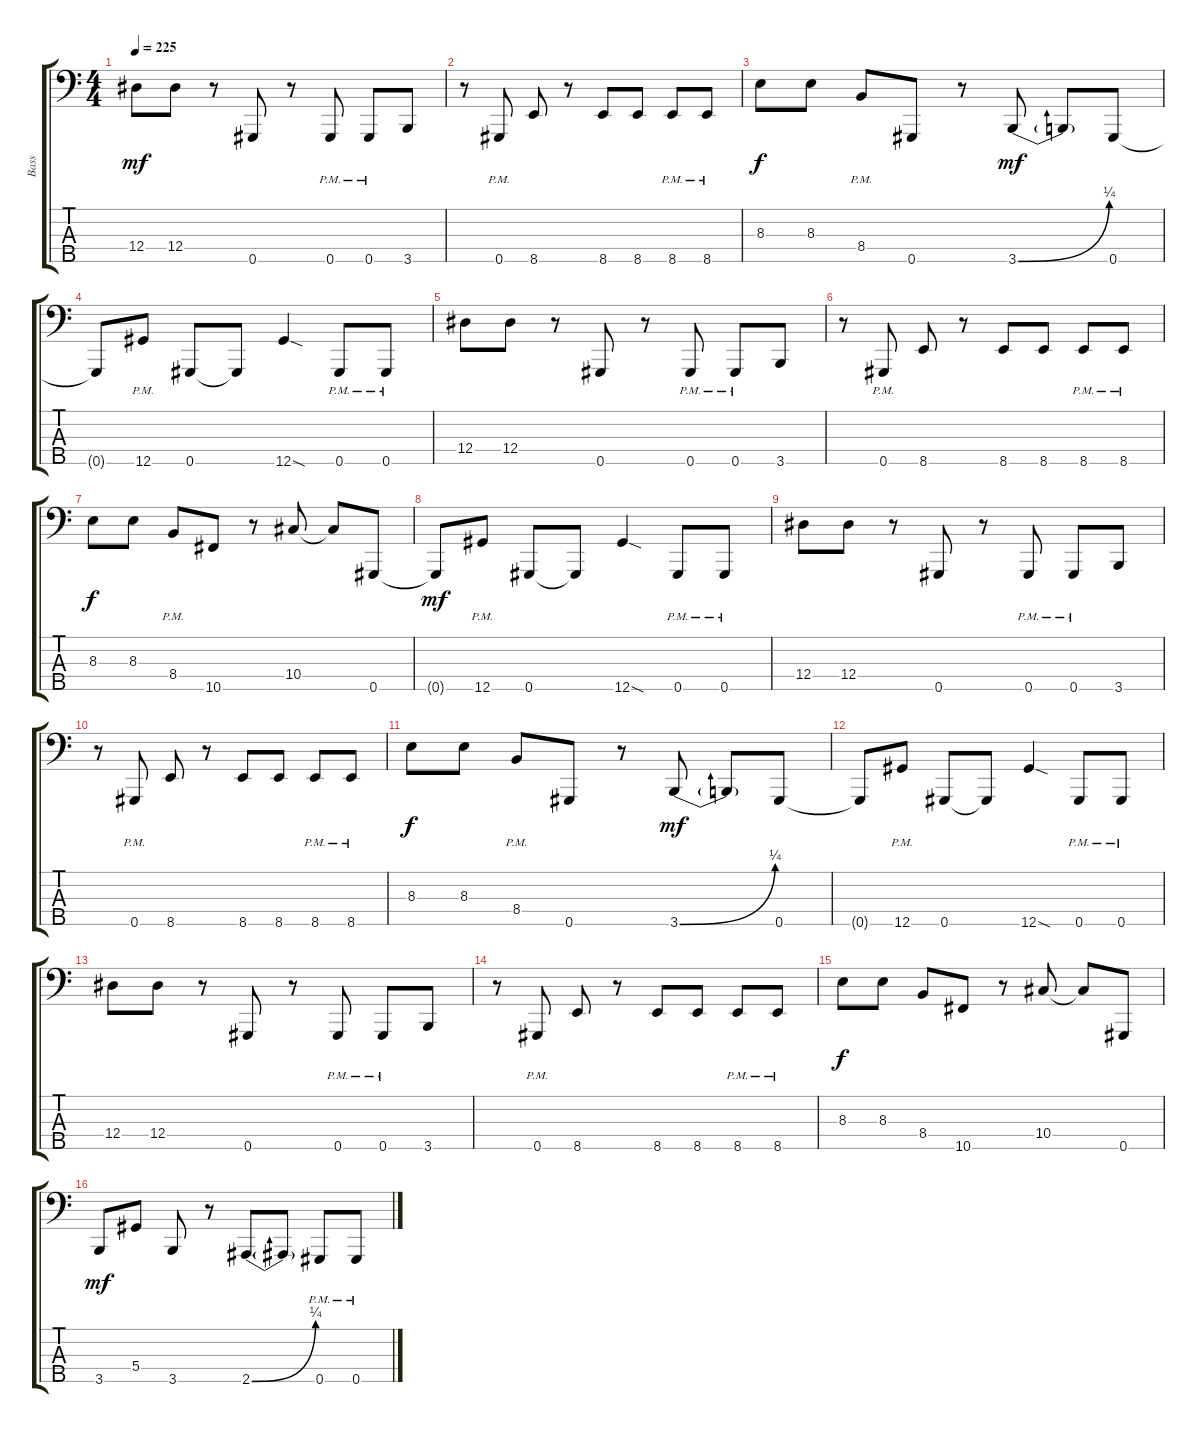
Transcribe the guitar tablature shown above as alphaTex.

\track ("Bass" "Bass") {instrument electricbassfinger}
\staff {score tabs}
\tuning (Eb2 Db2 Ab1 Eb1 Ab0) {hide}
\ts (4 4)
\tempo 225
\clef f4
\ks c
12.4.8{dy mf} 12.4.8 r.8 0.5.8 r.8 0.5{pm}.8 0.5{pm}.8 3.5.8 |
r.8 0.5{pm}.8 8.5.8 r.8 8.5.8 8.5.8 8.5{pm}.8 8.5{pm}.8 |
8.3.8{dy f} 8.3.8 8.4{pm}.8 0.5.8 r.8 3.5{be (bend 0 0 60 1)}.8{dy mf} 3.5{t}.8 0.5.8 |
0.5{t}.8 12.5{pm}.8 0.5.8 0.5{t}.8 12.5{sod}.4 0.5{pm}.8 0.5{pm}.8 |
12.4.8 12.4.8 r.8 0.5.8 r.8 0.5{pm}.8 0.5{pm}.8 3.5.8 |
r.8 0.5{pm}.8 8.5.8 r.8 8.5.8 8.5.8 8.5{pm}.8 8.5{pm}.8 |
8.3.8{dy f} 8.3.8 8.4{pm}.8 10.5.8 r.8 10.4.8 10.4{t}.8 0.5.8 |
0.5{t}.8{dy mf} 12.5{pm}.8 0.5.8 0.5{t}.8 12.5{sod}.4 0.5{pm}.8 0.5{pm}.8 |
12.4.8 12.4.8 r.8 0.5.8 r.8 0.5{pm}.8 0.5{pm}.8 3.5.8 |
r.8 0.5{pm}.8 8.5.8 r.8 8.5.8 8.5.8 8.5{pm}.8 8.5{pm}.8 |
8.3.8{dy f} 8.3.8 8.4{pm}.8 0.5.8 r.8 3.5{be (bend 0 0 60 1)}.8{dy mf} 3.5{t}.8 0.5.8 |
0.5{t}.8 12.5{pm}.8 0.5.8 0.5{t}.8 12.5{sod}.4 0.5{pm}.8 0.5{pm}.8 |
12.4.8 12.4.8 r.8 0.5.8 r.8 0.5{pm}.8 0.5{pm}.8 3.5.8 |
r.8 0.5{pm}.8 8.5.8 r.8 8.5.8 8.5.8 8.5{pm}.8 8.5{pm}.8 |
8.3.8{dy f} 8.3.8 8.4.8 10.5.8 r.8 10.4.8 10.4{t}.8 0.5.8 |
3.5.8{dy mf} 5.4.8 3.5.8 r.8 2.5{be (bend 0 0 60 1)}.8 2.5{t}.8 0.5{pm}.8 0.5{pm}.8
